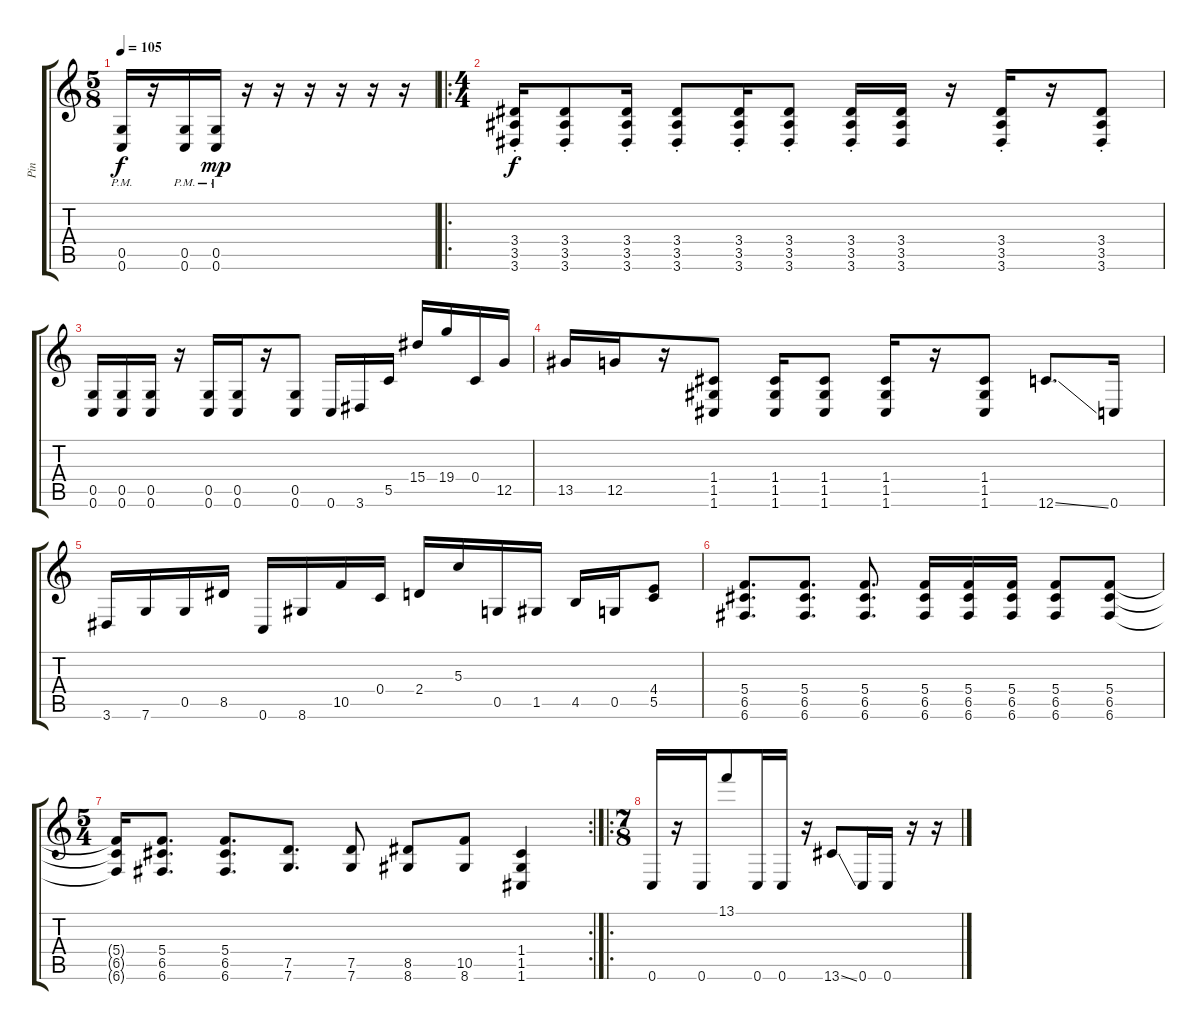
\track ("Pin" "Pin") {instrument acousticguitarsteel}
\staff {score tabs}
\tuning (E4 C4 G3 C3 G2 C2) {hide}
\ts (5 8)
\tempo 105
\clef g2
\ks c
(0.5{pm} 0.6{pm}).16{dy f} r.16 (0.5{pm} 0.6{pm}).16 (0.5{pm} 0.6{pm}).16{dy mp} r.16 r.16 r.16 r.16 r.16 r.16 |
\ro
\ts (4 4)
(3.4{st} 3.5{st} 3.6{st}).16{dy f} (3.4{st} 3.5{st} 3.6{st}).8 (3.4{st} 3.5{st} 3.6{st}).16 (3.4{st} 3.5{st} 3.6{st}).8 (3.4{st} 3.5{st} 3.6{st}).16 (3.4{st} 3.5{st} 3.6{st}).8 (3.4{st} 3.5{st} 3.6{st}).16 (3.4 3.5 3.6).16 r.16 (3.4{st} 3.5{st} 3.6{st}).16 r.16 (3.4{st} 3.5{st} 3.6{st}).8 |
(0.5 0.6).16 (0.5 0.6).16 (0.5 0.6).16 r.16 (0.5 0.6).16 (0.5 0.6).16 r.16 (0.5 0.6).8 0.6.16 3.6.16 5.5.16 15.4.16 19.4.16 0.4.16 12.5.16 |
13.5.16 12.5.16 r.16 (1.4 1.5 1.6).8 (1.4 1.5 1.6).16 (1.4 1.5 1.6).8 (1.4 1.5 1.6).16 r.16 (1.4 1.5 1.6).8 12.6{ss}.8{d} 0.6.16 |
3.6.16 7.6.16 0.5.16 8.5.16 0.6.16 8.6.16 10.5.16 0.4.16 2.4.16 5.3.16 0.5.16 1.5.16 4.5.16 0.5.16 (4.4 5.5).8 |
(5.4 6.5 6.6).8{d} (5.4 6.5 6.6).8{d} (5.4 6.5 6.6).8{d} (5.4 6.5 6.6).16 (5.4 6.5 6.6).16 (5.4 6.5 6.6).16 (5.4 6.5 6.6).8 (5.4 6.5 6.6).8 |
\rc 2
\ts (5 4)
(5.4{t} 6.5{t} 6.6{t}).16 (5.4 6.5 6.6).8{d} (5.4 6.5 6.6).8{d} (7.5 7.6).8{d} (7.5 7.6).8 (8.5 8.6).8 (10.5 8.6).8 (1.4 1.5 1.6).4 |
\ro
\ts (7 8)
0.6.16 r.16 0.6.16 13.1.8 0.6.16 0.6.16 r.16 13.6{ss}.8 0.6.16 0.6.16 r.16 r.16
